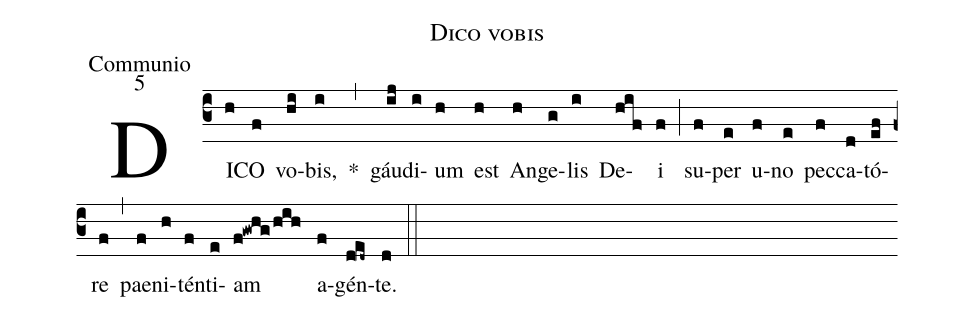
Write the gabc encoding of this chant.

name:Dico vobis;
office-part:Communio;
mode:5;
%%
(c3) DI(h)CO(f) vo(hi)bis,(i) *(,) gáu(ij)di(i)um(h) est(h) An(h)ge(g)lis(i) De(hif)i(f) (;) su(f)per(e) u(f)no(e) pec(f)ca(d)tó(ef)re(f) (,) pae(f)ni(h)tén(f)ti(e)am(f!gwhg/hih) a(f)gén(d!ed~)te.(d) (::)
